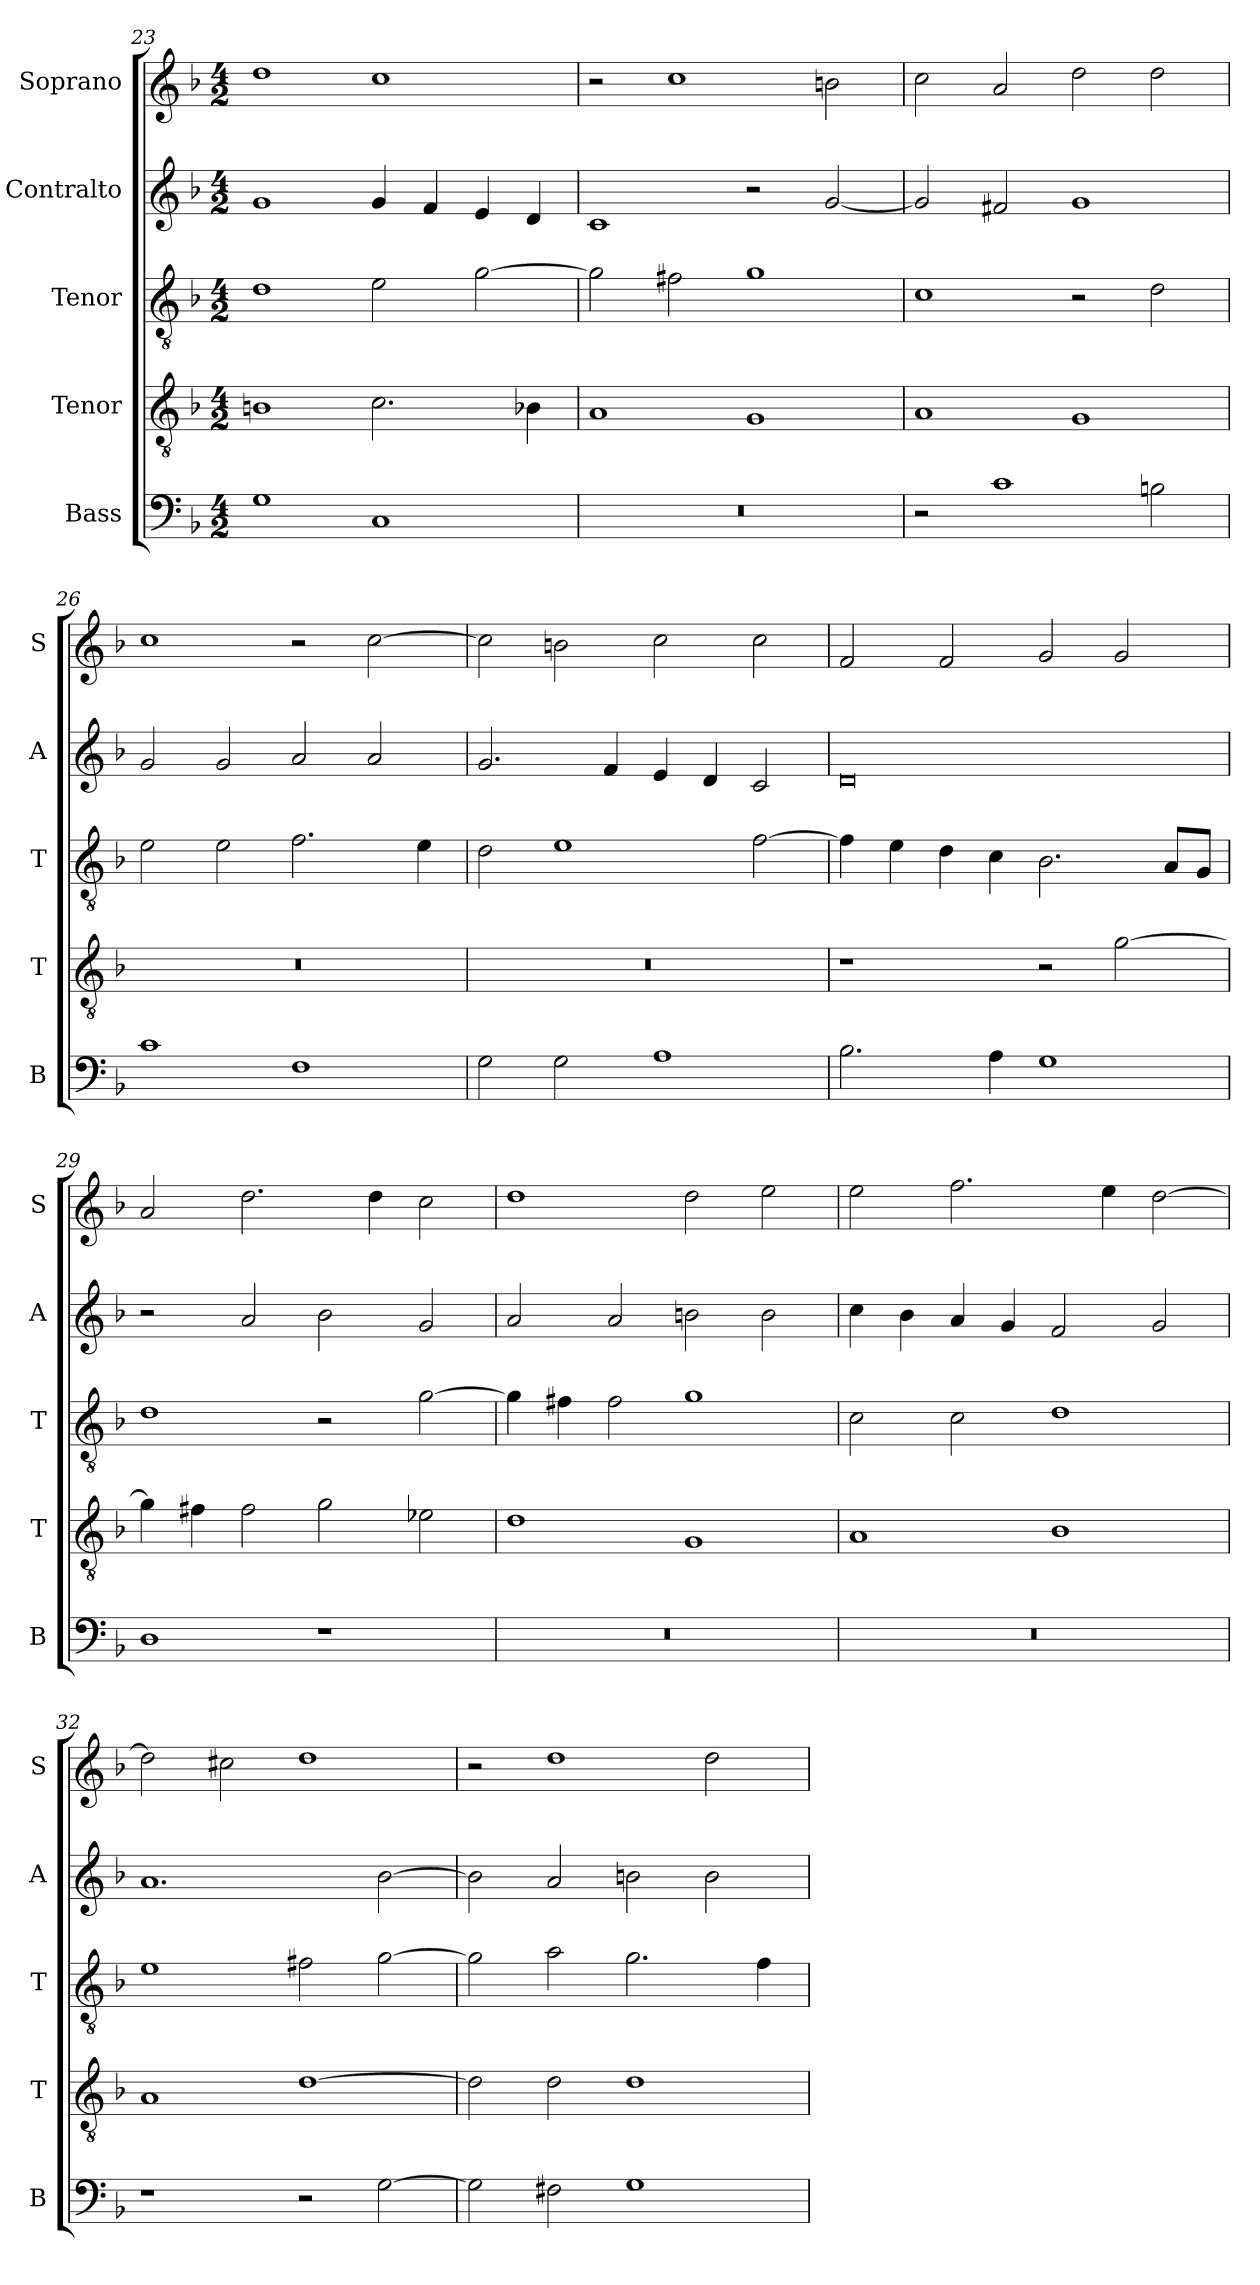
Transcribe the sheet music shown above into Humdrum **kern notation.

**kern	**kern	**kern	**kern	**kern
*part5	*part4	*part3	*part2	*part1
*staff5	*staff4	*staff3	*staff2	*staff1
*I"Bass	*I"Tenor	*I"Tenor	*I"Contralto	*I"Soprano
*I'B	*I'T	*I'T	*I'A	*I'S
*clefF4	*clefGv2	*clefGv2	*clefG2	*clefG2
*k[b-]	*k[b-]	*k[b-]	*k[b-]	*k[b-]
*G:dor	*G:dor	*G:dor	*G:dor	*G:dor
*M4/2	*M4/2	*M4/2	*M4/2	*M4/2
=23	=23	=23	=23	=23
1G	1Bn	1d	1g	1dd
1C	2.c	2e	4g	1cc
.	.	.	4f	.
.	.	[2g	4e	.
.	4B-X	.	4d	.
=24	=24	=24	=24	=24
0r	1A	2g]	1c	2r
.	.	2f#X	.	1cc
.	1G	1g	2r	.
.	.	.	[2g	2bn
=25	=25	=25	=25	=25
2r	1A	1c	2g]	2cc
1c	.	.	2f#X	2a
.	1G	2r	1g	2dd
2Bn	.	2d	.	2dd
=26	=26	=26	=26	=26
1c	0r	2e	2g	1cc
.	.	2e	2g	.
1F	.	2.f	2a	2r
.	.	.	2a	[2cc
.	.	4e	.	.
=27	=27	=27	=27	=27
2G	0r	2d	2.g	2cc]
2G	.	1e	.	2bn
.	.	.	4f	.
1A	.	.	4e	2cc
.	.	.	4d	.
.	.	[2f	2c	2cc
=28	=28	=28	=28	=28
2.B-	1r	4f]	0d	2f
.	.	4e	.	.
.	.	4d	.	2f
4A	.	4c	.	.
1G	2r	2.B-	.	2g
.	[2g	.	.	2g
.	.	8A/L	.	.
.	.	8G/J	.	.
=29	=29	=29	=29	=29
1D	4g]	1d	2r	2a
.	4f#X	.	.	.
.	2f#	.	2a	2.dd
1r	2g	2r	2b-	.
.	.	.	.	4dd
.	2e-X	[2g	2g	2cc
=30	=30	=30	=30	=30
0r	1d	4g]	2a	1dd
.	.	4f#X	.	.
.	.	2f#	2a	.
.	1G	1g	2bn	2dd
.	.	.	2b	2ee
=31	=31	=31	=31	=31
0r	1A	2c	4cc	2ee
.	.	.	4b-	.
.	.	2c	4a	2.ff
.	.	.	4g	.
.	1B-	1d	2f	.
.	.	.	.	4ee
.	.	.	2g	[2dd
=32	=32	=32	=32	=32
1r	1A	1e	1.a	2dd]
.	.	.	.	2cc#X
2r	[1d	2f#X	.	1dd
[2G	.	[2g	[2b-	.
=33	=33	=33	=33	=33
2G]	2d]	2g]	2b-]	2r
2F#X	2d	2a	2a	1dd
1G	1d	2.g	2bn	.
.	.	.	2b	2dd
.	.	4f	.	.
=	=	=	=	=
*-	*-	*-	*-	*-
